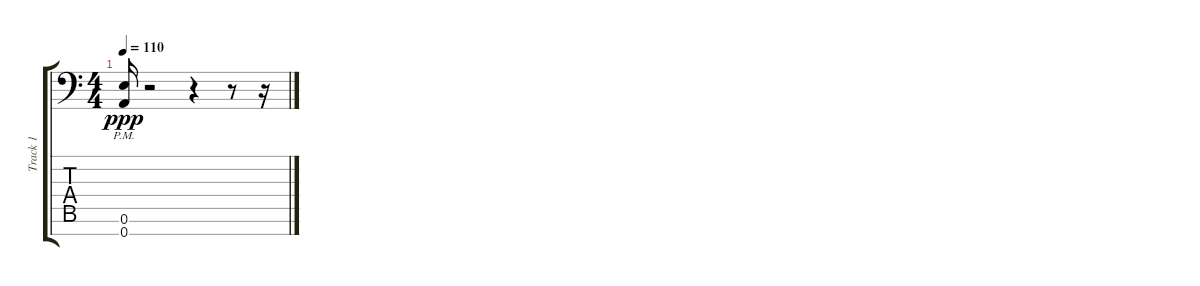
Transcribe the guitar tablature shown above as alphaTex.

\track ("Track 1" "Track 1") {instrument distortionguitar}
\staff {score tabs}
\tuning (E4 B3 G3 D3 A2 E2 A1) {hide}
\ts (4 4)
\tempo 110
\clef f4
\ks c
(0.6{pm} 0.7{pm}).16{dy ppp} r.2 r.4 r.8 r.16
